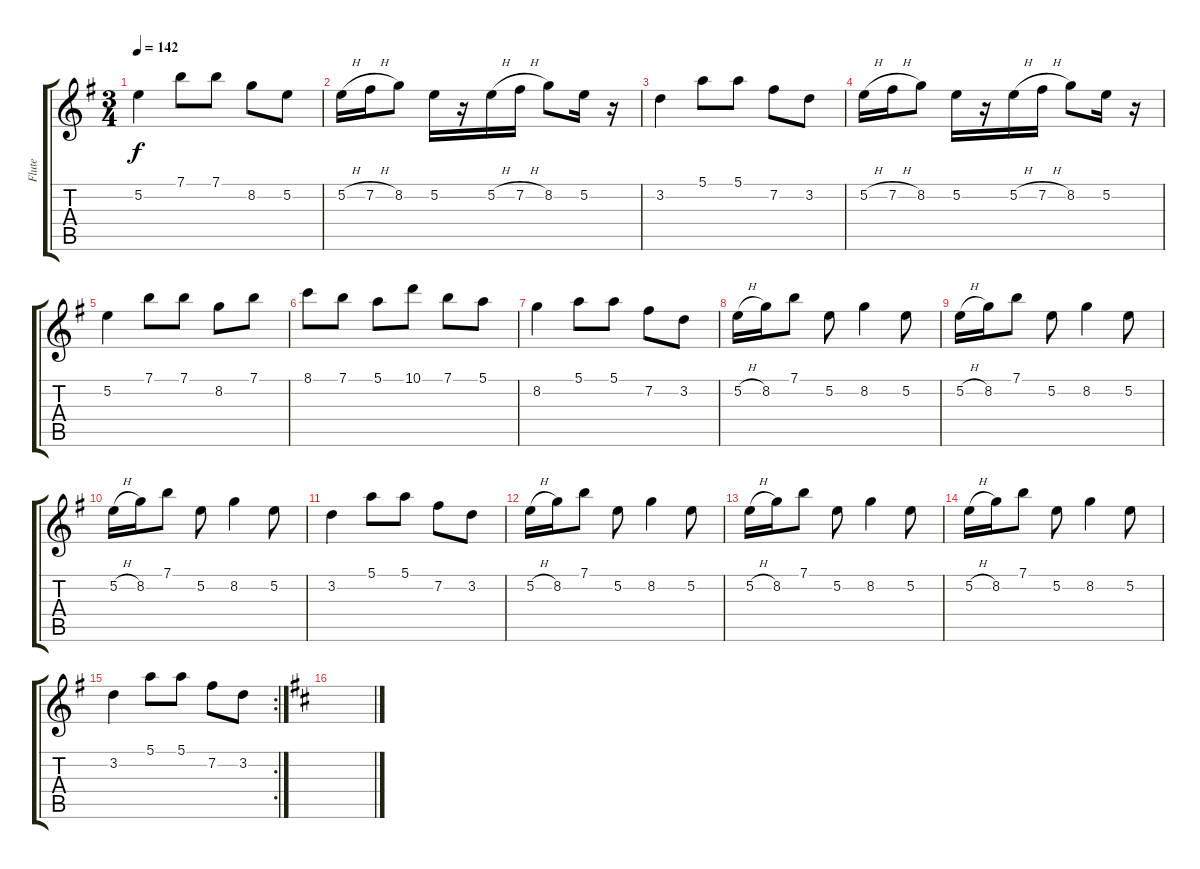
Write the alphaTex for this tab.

\track ("Flute" "Flute") {instrument flute}
\staff {score tabs}
\tuning (E5 B4 G4 D4 A3 E3) {hide}
\ts (3 4)
\tempo 142
\clef g2
\ks eminor
5.2.4{dy f} 7.1.8 7.1.8 8.2.8 5.2.8 |
5.2{h}.16 7.2{h}.16 8.2.8 5.2.16 r.16 5.2{h}.16 7.2{h}.16 8.2.8 5.2.16 r.16 |
3.2.4 5.1.8 5.1.8 7.2.8 3.2.8 |
5.2{h}.16 7.2{h}.16 8.2.8 5.2.16 r.16 5.2{h}.16 7.2{h}.16 8.2.8 5.2.16 r.16 |
5.2.4 7.1.8 7.1.8 8.2.8 7.1.8 |
8.1.8 7.1.8 5.1.8 10.1.8 7.1.8 5.1.8 |
8.2.4 5.1.8 5.1.8 7.2.8 3.2.8 |
5.2{h}.16 8.2.16 7.1.8 5.2.8 8.2.4 5.2.8 |
5.2{h}.16 8.2.16 7.1.8 5.2.8 8.2.4 5.2.8 |
5.2{h}.16 8.2.16 7.1.8 5.2.8 8.2.4 5.2.8 |
3.2.4 5.1.8 5.1.8 7.2.8 3.2.8 |
5.2{h}.16 8.2.16 7.1.8 5.2.8 8.2.4 5.2.8 |
5.2{h}.16 8.2.16 7.1.8 5.2.8 8.2.4 5.2.8 |
5.2{h}.16 8.2.16 7.1.8 5.2.8 8.2.4 5.2.8 |
\rc 2
3.2.4 5.1.8 5.1.8 7.2.8 3.2.8 |
\ks d
